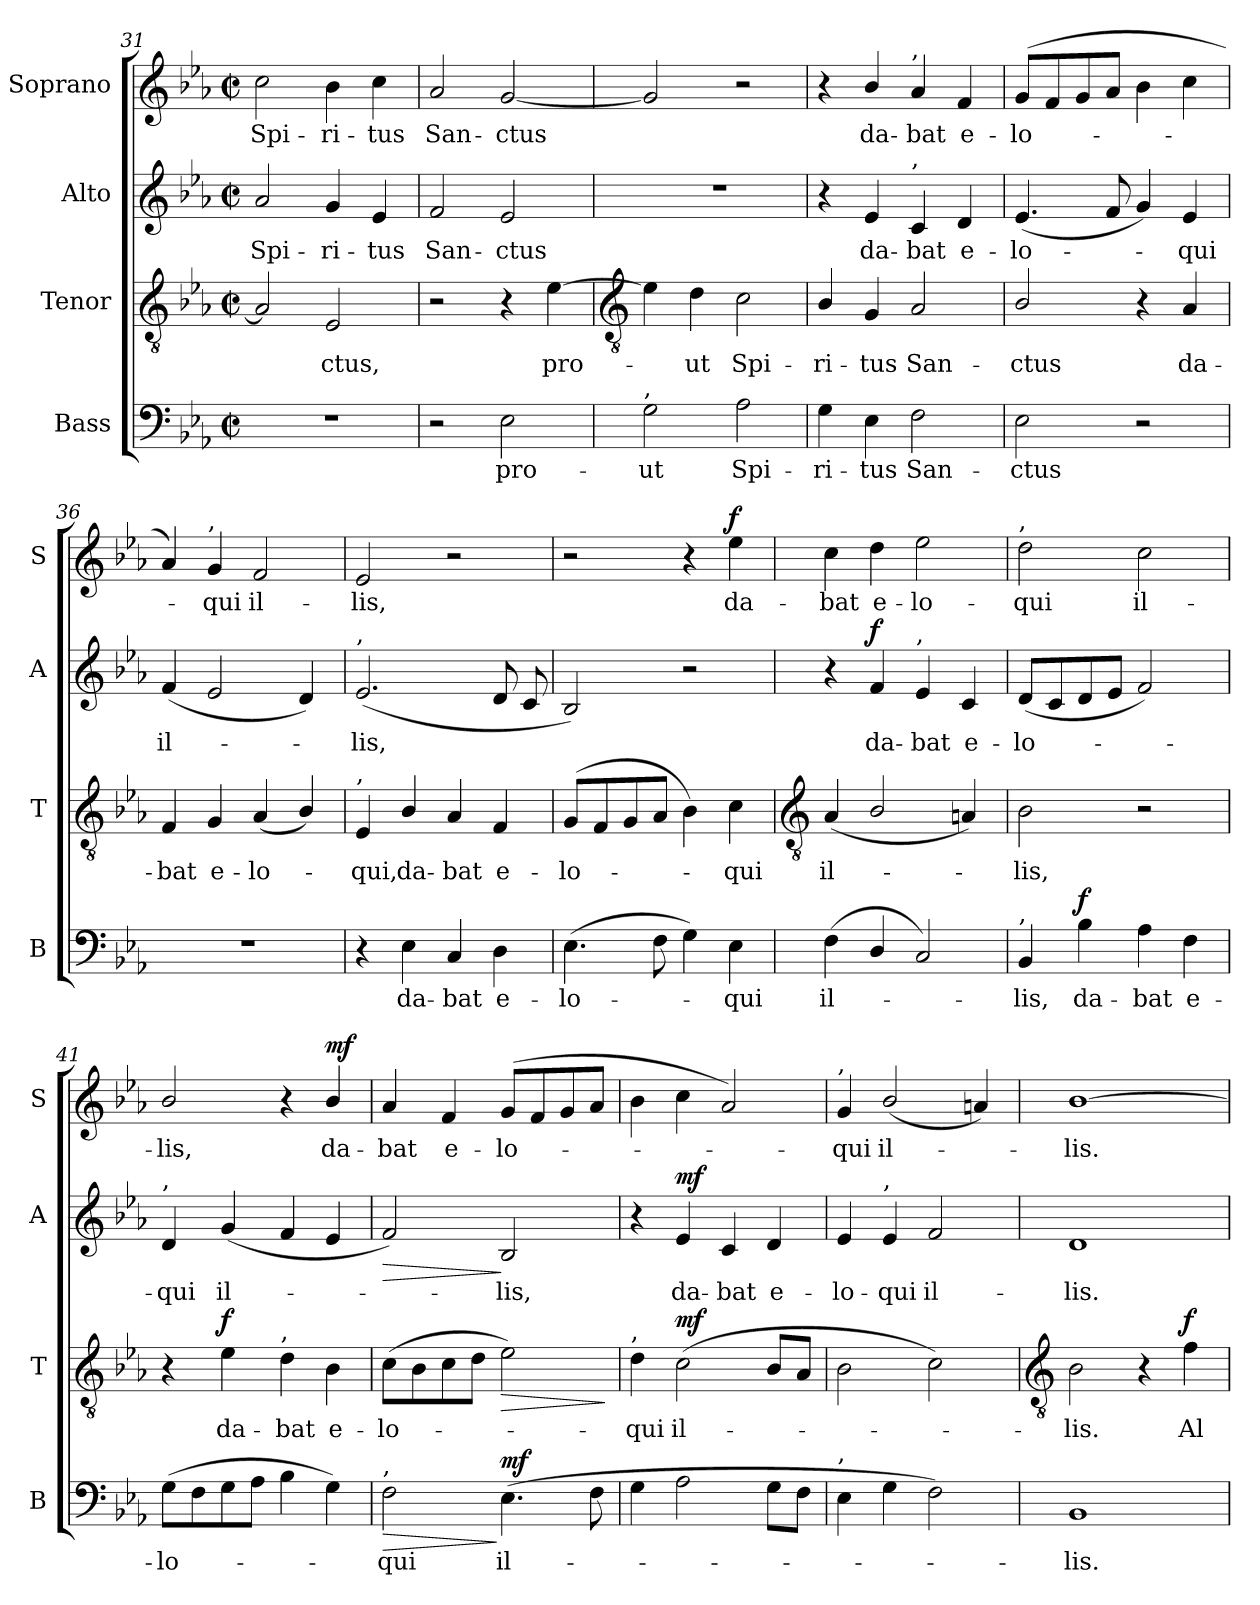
**kern	**text	**dynam	**kern	**text	**dynam	**kern	**text	**dynam	**kern	**text	**dynam
*part4	*part4	*part4	*part3	*part3	*part3	*part2	*part2	*part2	*part1	*part1	*part1
*staff4	*staff4	*staff4	*staff3	*staff3	*staff3	*staff2	*staff2	*staff2	*staff1	*staff1	*staff1
*I"Bass	*	*	*I"Tenor	*	*	*I"Alto	*	*	*I"Soprano	*	*
*I'B	*	*	*I'T	*	*	*I'A	*	*	*I'S	*	*
*clefF4	*	*	*clefGv2	*	*	*clefG2	*	*	*clefG2	*	*
*k[b-e-a-]	*	*	*k[b-e-a-]	*	*	*k[b-e-a-]	*	*	*k[b-e-a-]	*	*
*E-:	*	*	*E-:	*	*	*E-:	*	*	*E-:	*	*
*M2/2	*	*	*M2/2	*	*	*M2/2	*	*	*M2/2	*	*
*met(c|)	*	*	*met(c|)	*	*	*met(c|)	*	*	*met(c|)	*	*
=31	=31	=31	=31	=31	=31	=31	=31	=31	=31	=31	=31
!	!	!	!	!	!	!	!LO:LY:b	!	!	!LO:LY:b	!
1r	.	.	2A-]	.	.	2a-	Spi-	.	2cc	Spi-	.
!	!	!	!	!LO:LY:b	!	!	!LO:LY:b	!	!	!LO:LY:b	!
.	.	.	2E-	ctus,	.	4g	-ri-	.	4b-	-ri-	.
!	!	!	!	!	!	!	!LO:LY:b	!	!	!LO:LY:b	!
.	.	.	.	.	.	4e-	-tus	.	4cc	-tus	.
=32	=32	=32	=32	=32	=32	=32	=32	=32	=32	=32	=32
!	!	!	!	!	!	!	!LO:LY:b	!	!	!LO:LY:b	!
2r	.	.	2r	.	.	2f	San-	.	2a-	San-	.
!	!LO:LY:b	!	!	!	!	!	!LO:LY:b	!	!	!LO:LY:b	!
2E-	pro-	.	4r	.	.	2e-	-ctus	.	[2g	-ctus	.
!	!	!	!	!LO:LY:b	!	!	!	!	!	!	!
.	.	.	[4e-	pro-	.	.	.	.	.	.	.
!!LO:LB:g=z
=33	=33	=33	=33	=33	=33	=33	=33	=33	=33	=33	=33
*	*	*	*clefGv2	*	*	*	*	*	*	*	*
!LO:TX:a:t=,	!	!	!	!	!	!	!	!	!	!	!
!	!LO:LY:b	!	!	!	!	!	!	!	!	!	!
2G	-ut	.	4e-]	.	.	1r	.	.	2g]	.	.
!	!	!	!	!LO:LY:b	!	!	!	!	!	!	!
.	.	.	4d	ut	.	.	.	.	.	.	.
!	!LO:LY:b	!	!	!LO:LY:b	!	!	!	!	!	!	!
2A-	Spi-	.	2c	Spi-	.	.	.	.	2r	.	.
=34	=34	=34	=34	=34	=34	=34	=34	=34	=34	=34	=34
!	!LO:LY:b	!	!	!LO:LY:b	!	!	!	!	!	!	!
4G	-ri-	.	4B-/	-ri-	.	4r	.	.	4r	.	.
!	!LO:LY:b	!	!	!LO:LY:b	!	!	!LO:LY:b	!	!	!LO:LY:b	!
4E-	-tus	.	4G	-tus	.	4e-	da-	.	4b-/	da-	.
!	!	!	!	!	!	!	!	!	!LO:TX:a:t=,	!	!
!	!	!	!	!	!	!LO:TX:a:t=,	!	!	!	!	!
!	!LO:LY:b	!	!	!LO:LY:b	!	!	!LO:LY:b	!	!	!LO:LY:b	!
2F	San-	.	2A-	San-	.	4c	-bat	.	4a-	-bat	.
!	!	!	!	!	!	!	!LO:LY:b	!	!	!LO:LY:b	!
.	.	.	.	.	.	4d	e-	.	4f	e-	.
=35	=35	=35	=35	=35	=35	=35	=35	=35	=35	=35	=35
!	!LO:LY:b	!	!	!LO:LY:b	!	!	!LO:LY:b	!	!	!LO:LY:b	!
2E-	-ctus	.	2B-/	-ctus	.	(<4.e-	-lo-	.	(<8gL	-lo-	.
.	.	.	.	.	.	.	.	.	8f	.	.
.	.	.	.	.	.	.	.	.	8g	.	.
.	.	.	.	.	.	8f	.	.	8a-J	.	.
2r	.	.	4r	.	.	4g)	.	.	4b-	.	.
!	!	!	!	!LO:LY:b	!	!	!LO:LY:b	!	!	!	!
.	.	.	4A-	da-	.	4e-	qui	.	4cc	.	.
=36	=36	=36	=36	=36	=36	=36	=36	=36	=36	=36	=36
!	!	!	!	!LO:LY:b	!	!	!LO:LY:b	!	!	!	!
1r	.	.	4F	-bat	.	(<4f	il-	.	4a-)	.	.
!	!	!	!	!	!	!	!	!	!LO:TX:a:t=,	!	!
!	!	!	!	!LO:LY:b	!	!	!	!	!	!LO:LY:b	!
.	.	.	4G	e-	.	2e-	.	.	4g	qui	.
!	!	!	!	!LO:LY:b	!	!	!	!	!	!LO:LY:b	!
.	.	.	(<4A-	-lo-	.	.	.	.	2f	il-	.
.	.	.	4B-/)	.	.	4d)	.	.	.	.	.
=37	=37	=37	=37	=37	=37	=37	=37	=37	=37	=37	=37
!	!	!	!	!	!	!LO:TX:a:t=,	!	!	!	!	!
!	!	!	!LO:TX:a:t=,	!	!	!	!	!	!	!	!
!	!	!	!	!LO:LY:b	!	!	!LO:LY:b	!	!	!LO:LY:b	!
4r	.	.	4E-	qui,	.	(<2.e-	lis,	.	2e-	-lis,	.
!	!LO:LY:b	!	!	!LO:LY:b	!	!	!	!	!	!	!
4E-	da-	.	4B-/	da-	.	.	.	.	.	.	.
!	!LO:LY:b	!	!	!LO:LY:b	!	!	!	!	!	!	!
4C	-bat	.	4A-	-bat	.	.	.	.	2r	.	.
!	!LO:LY:b	!	!	!LO:LY:b	!	!	!	!	!	!	!
4D	e-	.	4F	e-	.	8d	.	.	.	.	.
.	.	.	.	.	.	8cL	.	.	.	.	.
=38	=38	=38	=38	=38	=38	=38	=38	=38	=38	=38	=38
!	!LO:LY:b	!	!	!LO:LY:b	!	!	!	!	!	!	!
(>4.E-	-lo-	.	(<8GL	-lo-	.	2B-)	.	.	2r	.	.
.	.	.	8F	.	.	.	.	.	.	.	.
.	.	.	8G	.	.	.	.	.	.	.	.
8F	.	.	8A-J	.	.	.	.	.	.	.	.
4G)	.	.	4B-)	.	.	2r	.	.	4r	.	.
!	!LO:LY:b	!	!	!LO:LY:b	!	!	!	!	!	!LO:LY:b	!LO:DY:b
4E-	qui	.	4c	qui	.	.	.	.	4ee-	da-	f
!!LO:LB:g=z
=39	=39	=39	=39	=39	=39	=39	=39	=39	=39	=39	=39
*	*	*	*clefGv2	*	*	*	*	*	*	*	*
!	!LO:LY:b	!	!	!LO:LY:b	!	!	!	!	!	!LO:LY:b	!
(<4F	il-	.	(<4A-	il-	.	4r	.	.	4cc	-bat	.
!	!	!	!	!	!	!	!LO:LY:b	!LO:DY:b	!	!LO:LY:b	!
4D/	.	.	2B-/	.	.	4f	da-	f	4dd	e-	.
!	!	!	!	!	!	!LO:TX:a:t=,	!	!	!	!	!
!	!	!	!	!	!	!	!LO:LY:b	!	!	!LO:LY:b	!
2C)	.	.	.	.	.	4e-	-bat	.	2ee-	-lo-	.
!	!	!	!	!	!	!	!LO:LY:b	!	!	!	!
.	.	.	4An)	.	.	4c	e-	.	.	.	.
=40	=40	=40	=40	=40	=40	=40	=40	=40	=40	=40	=40
!	!	!	!	!	!	!	!	!	!LO:TX:a:t=,	!	!
!LO:TX:a:t=,	!	!	!	!	!	!	!	!	!	!	!
!	!LO:LY:b	!	!	!LO:LY:b	!	!	!LO:LY:b	!	!	!LO:LY:b	!
4BB-	lis,	.	2B-	lis,	.	(<8dL	-lo-	.	2dd	-qui	.
.	.	.	.	.	.	8c	.	.	.	.	.
!	!LO:LY:b	!LO:DY:b	!	!	!	!	!	!	!	!	!
4B-	da-	f	.	.	.	8d	.	.	.	.	.
.	.	.	.	.	.	8e-J	.	.	.	.	.
!	!LO:LY:b	!	!	!	!	!	!	!	!	!LO:LY:b	!
4A-	-bat	.	2r	.	.	2f)	.	.	2cc	il-	.
!	!LO:LY:b	!	!	!	!	!	!	!	!	!	!
4F	e-	.	.	.	.	.	.	.	.	.	.
=41	=41	=41	=41	=41	=41	=41	=41	=41	=41	=41	=41
!	!	!	!	!	!	!LO:TX:a:t=,	!	!	!	!	!
!	!LO:LY:b	!	!	!	!	!	!LO:LY:b	!	!	!LO:LY:b	!
(>8GL	-lo-	.	4r	.	.	4d	qui	.	2b-/	-lis,	.
8F	.	.	.	.	.	.	.	.	.	.	.
!	!	!	!	!LO:LY:b	!LO:DY:b	!	!LO:LY:b	!	!	!	!
8G	.	.	4e-	da-	f	(<4g	il-	.	.	.	.
8A-J	.	.	.	.	.	.	.	.	.	.	.
!	!	!	!LO:TX:a:t=,	!	!	!	!	!	!	!	!
!	!	!	!	!LO:LY:b	!	!	!	!	!	!	!
4B-	.	.	4d	-bat	.	4f	.	.	4r	.	.
!	!	!	!	!LO:LY:b	!	!	!	!	!	!LO:LY:b	!LO:DY:b
4G)	.	.	4B-	e-	.	4e-	.	.	4b-/	da-	mf
=42	=42	=42	=42	=42	=42	=42	=42	=42	=42	=42	=42
!LO:TX:a:t=,	!	!	!	!	!	!	!	!	!	!	!
!	!LO:LY:b	!LO:HP:b	!	!LO:LY:b	!	!	!	!LO:HP:b	!	!LO:LY:b	!
2F	qui	>	(>8cL	-lo-	.	2f)	.	>	4a-	-bat	.
.	.	.	8B-	.	.	.	.	.	.	.	.
!	!	!	!	!	!	!	!	!	!	!LO:LY:b	!
.	.	.	8c	.	.	.	.	.	4f	e-	.
.	.	.	8dJ	.	.	.	.	.	.	.	.
!	!LO:LY:b	!LO:DY:n=1:b	!	!	!LO:HP:b	!	!LO:LY:b	!	!	!LO:LY:b	!
(>4.E-	il-	] mf	2e-)	.	>	2B-	lis,	]	(<8gL	-lo-	.
.	.	.	.	.	.	.	.	.	8f	.	.
.	.	.	.	.	.	.	.	.	8g	.	.
8F	.	.	.	.	.	.	.	.	8a-J	.	.
.	.	.	.	.	]	.	.	.	.	.	.
=43	=43	=43	=43	=43	=43	=43	=43	=43	=43	=43	=43
!	!	!	!LO:TX:a:t=,	!	!	!	!	!	!	!	!
!	!	!	!	!LO:LY:b	!	!	!	!	!	!	!
4G	.	.	4d	qui	.	4r	.	.	4b-	.	.
!	!	!	!	!LO:LY:b	!LO:DY:b	!	!LO:LY:b	!LO:DY:b	!	!	!
2A-	.	.	(>2c	il-	mf	4e-	da-	mf	4cc	.	.
!	!	!	!	!	!	!	!LO:LY:b	!	!	!	!
.	.	.	.	.	.	4c	-bat	.	2a-)	.	.
!	!	!	!	!	!	!	!LO:LY:b	!	!	!	!
8GL	.	.	8B-L	.	.	4d	e-	.	.	.	.
8FJ	.	.	8A-J	.	.	.	.	.	.	.	.
=44	=44	=44	=44	=44	=44	=44	=44	=44	=44	=44	=44
!	!	!	!	!	!	!	!	!	!LO:TX:a:t=,	!	!
!LO:TX:a:t=,	!	!	!	!	!	!	!	!	!	!	!
!	!	!	!	!	!	!	!LO:LY:b	!	!	!LO:LY:b	!
4E-	.	.	2B-	.	.	4e-	-lo-	.	4g	qui	.
!	!	!	!	!	!	!LO:TX:a:t=,	!	!	!	!	!
!	!	!	!	!	!	!	!LO:LY:b	!	!	!LO:LY:b	!
4G	.	.	.	.	.	4e-	-qui	.	(<2b-/	il-	.
!	!	!	!	!	!	!	!LO:LY:b	!	!	!	!
2F)	.	.	2c)	.	.	2f	il-	.	.	.	.
.	.	.	.	.	.	.	.	.	4an)	.	.
!!LO:LB:g=z
=45	=45	=45	=45	=45	=45	=45	=45	=45	=45	=45	=45
*	*	*	*clefGv2	*	*	*	*	*	*	*	*
!	!LO:LY:b	!	!	!LO:LY:b	!	!	!LO:LY:b	!	!	!LO:LY:b	!
1BB-	lis.	.	2B-	lis.	.	1d	-lis.	.	[1b-	lis.	.
.	.	.	4r	.	.	.	.	.	.	.	.
!	!	!	!	!LO:LY:b	!LO:DY:b	!	!	!	!	!	!
.	.	.	4f	Al-	f	.	.	.	.	.	.
=	=	=	=	=	=	=	=	=	=	=	=
*-	*-	*-	*-	*-	*-	*-	*-	*-	*-	*-	*-
